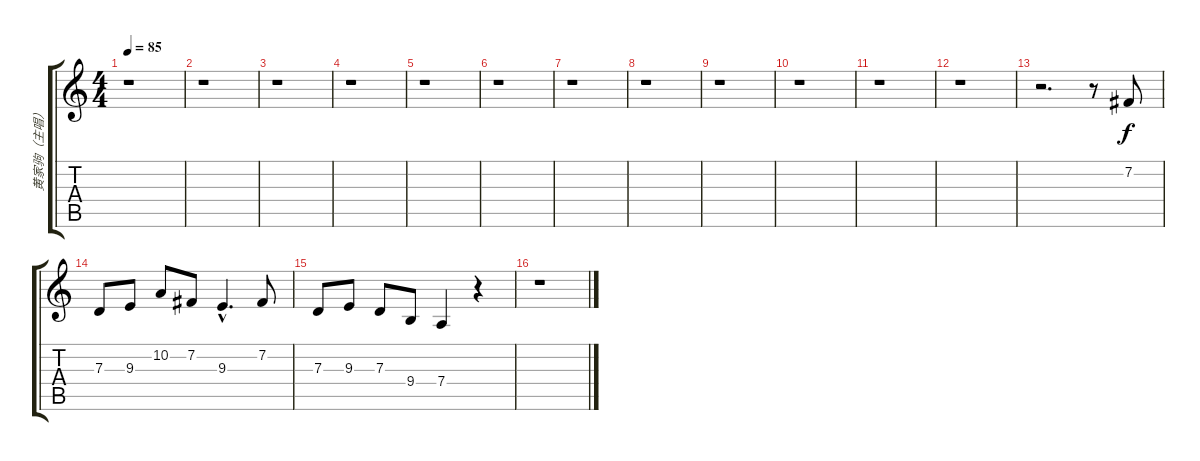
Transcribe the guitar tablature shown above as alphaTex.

\track ("黄家驹（主唱）" "黄家驹（主唱）") {instrument altosax}
\staff {score tabs}
\tuning (E4 B3 G3 D3 A2 E2) {hide}
\ts (4 4)
\tempo 85
\clef g2
\ks c
r.1{dy f instrument altosax} |
r.1 |
r.1 |
r.1 |
r.1 |
r.1 |
r.1 |
r.1 |
r.1 |
r.1 |
r.1 |
r.1 |
r.2{d} r.8 7.2.8 |
7.3.8 9.3.8 10.2.8 7.2.8 9.3{hac}.4{d} 7.2.8 |
7.3.8 9.3.8 7.3.8 9.4.8 7.4.4 r.4 |
r.1
